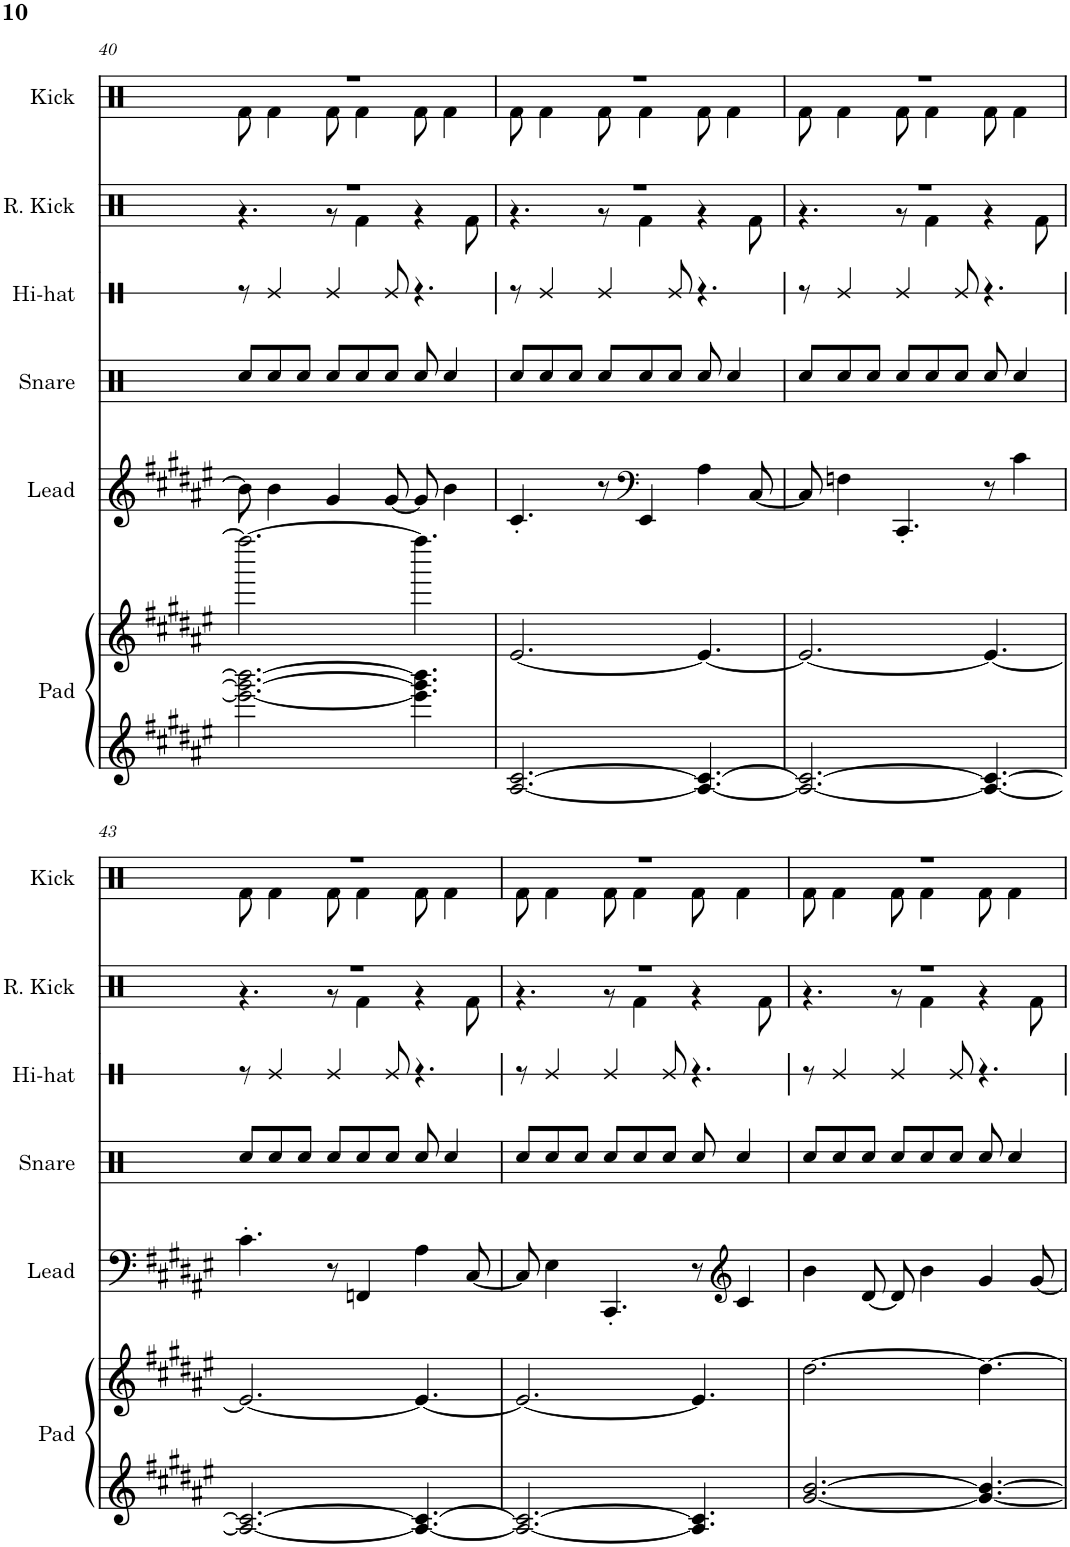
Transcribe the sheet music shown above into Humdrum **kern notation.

**kern	**kern	**kern	**kern	**kern	**kern	**kern
*part6	*part6	*part5	*part4	*part3	*part2	*part1
*staff7	*staff6	*staff5	*staff4	*staff3	*staff2	*staff1
*I"Pad	*	*I"Lead	*I"Snare	*I"Hi-hat	*I"Reverb Kick	*I"Kick
*I'Pad	*	*I'Lead	*I'Snare	*I'Hi-hat	*I'R. Kick	*I'Kick
!!LO:PB:g=z
*clefG2	*clefG2	*clefG2	*clefX	*clefX	*clefX	*clefX
*k[f#c#g#d#a#e#]	*k[f#c#g#d#a#e#]	*k[f#c#g#d#a#e#]	*k[f#c#g#d#a#e#]	*k[f#c#g#d#a#e#]	*k[f#c#g#d#a#e#]	*k[f#c#g#d#a#e#]
*M9/8	*M9/8	*M9/8	*M9/8	*M9/8	*M9/8	*M9/8
=40	=40	=40	=40	=40	=40	=40
*	*	*	*	*	*^	*^
2.eee#\_ 2.ggg#\_ 2.bbb\_	2.ffff#\_	8b\]	8Rcc/L	8r	8%9r	4.r	8%9r	8Rf\
.	.	4b\	8Rcc/	4Re/	.	.	.	4Rf\
.	.	.	8Rcc/J	.	.	.	.	.
.	.	4g#/	8Rcc/L	4Re/	.	8r	.	8Rf\
.	.	.	8Rcc/	.	.	4Rf\	.	4Rf\
.	.	[8g#/	8Rcc/J	8Re/	.	.	.	.
4.eee#\] 4.ggg#\] 4.bbb\]	4.ffff#\]	8g#/]	8Rcc/	4.r	.	4r	.	8Rf\
.	.	4b\	4Rcc/	.	.	.	.	4Rf\
.	.	.	.	.	.	8Rf\	.	.
=41	=41	=41	=41	=41	=41	=41	=41	=41
[2.A#/ [2.c#/	[2.e#/	4.c#'/	8Rcc/L	8r	8%9r	4.r	8%9r	8Rf\
.	.	.	8Rcc/	4Re/	.	.	.	4Rf\
.	.	.	8Rcc/J	.	.	.	.	.
.	.	8r	8Rcc/L	4Re/	.	8r	.	8Rf\
*	*	*clefF4	*	*	*	*	*	*
.	.	4EE#/	8Rcc/	.	.	4Rf\	.	4Rf\
.	.	.	8Rcc/J	8Re/	.	.	.	.
4.A#/_ 4.c#/_	4.e#/_	4A#\	8Rcc/	4.r	.	4r	.	8Rf\
.	.	.	4Rcc/	.	.	.	.	4Rf\
.	.	[8C#/	.	.	.	8Rf\	.	.
=42	=42	=42	=42	=42	=42	=42	=42	=42
2.A#/_ 2.c#/_	2.e#/_	8C#/]	8Rcc/L	8r	8%9r	4.r	8%9r	8Rf\
.	.	4Fn\	8Rcc/	4Re/	.	.	.	4Rf\
.	.	.	8Rcc/J	.	.	.	.	.
.	.	4.CC#'/	8Rcc/L	4Re/	.	8r	.	8Rf\
.	.	.	8Rcc/	.	.	4Rf\	.	4Rf\
.	.	.	8Rcc/J	8Re/	.	.	.	.
4.A#/_ 4.c#/_	4.e#/_	8r	8Rcc/	4.r	.	4r	.	8Rf\
.	.	4c#\	4Rcc/	.	.	.	.	4Rf\
.	.	.	.	.	.	8Rf\	.	.
!!LO:LB:g=z	!!
=43	=43	=43	=43	=43	=43	=43	=43	=43
2.A#/_ 2.c#/_	2.e#/_	4.c#'\	8Rcc/L	8r	8%9r	4.r	8%9r	8Rf\
.	.	.	8Rcc/	4Re/	.	.	.	4Rf\
.	.	.	8Rcc/J	.	.	.	.	.
.	.	8r	8Rcc/L	4Re/	.	8r	.	8Rf\
.	.	4FFn/	8Rcc/	.	.	4Rf\	.	4Rf\
.	.	.	8Rcc/J	8Re/	.	.	.	.
4.A#/_ 4.c#/_	4.e#/_	4A#\	8Rcc/	4.r	.	4r	.	8Rf\
.	.	.	4Rcc/	.	.	.	.	4Rf\
.	.	[8C#/	.	.	.	8Rf\	.	.
=44	=44	=44	=44	=44	=44	=44	=44	=44
2.A#/_ 2.c#/_	2.e#/_	8C#/]	8Rcc/L	8r	8%9r	4.r	8%9r	8Rf\
.	.	4E#\	8Rcc/	4Re/	.	.	.	4Rf\
.	.	.	8Rcc/J	.	.	.	.	.
.	.	4.CC#'/	8Rcc/L	4Re/	.	8r	.	8Rf\
.	.	.	8Rcc/	.	.	4Rf\	.	4Rf\
.	.	.	8Rcc/J	8Re/	.	.	.	.
4.A#/] 4.c#/]	4.e#/]	8r	8Rcc/	4.r	.	4r	.	8Rf\
*	*	*clefG2	*	*	*	*	*	*
.	.	4c#/	4Rcc/	.	.	.	.	4Rf\
.	.	.	.	.	.	8Rf\	.	.
=45	=45	=45	=45	=45	=45	=45	=45	=45
[2.g#/ [2.b/	[2.dd#\	4b\	8Rcc/L	8r	8%9r	4.r	8%9r	8Rf\
.	.	.	8Rcc/	4Re/	.	.	.	4Rf\
.	.	[8d#/	8Rcc/J	.	.	.	.	.
.	.	8d#/]	8Rcc/L	4Re/	.	8r	.	8Rf\
.	.	4b\	8Rcc/	.	.	4Rf\	.	4Rf\
.	.	.	8Rcc/J	8Re/	.	.	.	.
4.g#/_ 4.b/_	4.dd#\_	4g#/	8Rcc/	4.r	.	4r	.	8Rf\
.	.	.	4Rcc/	.	.	.	.	4Rf\
.	.	[8g#/	.	.	.	8Rf\	.	.
*	*	*	*	*	*v	*v	*	*
*	*	*	*	*	*	*v	*v
=	=	=	=	=	=	=
*-	*-	*-	*-	*-	*-	*-
